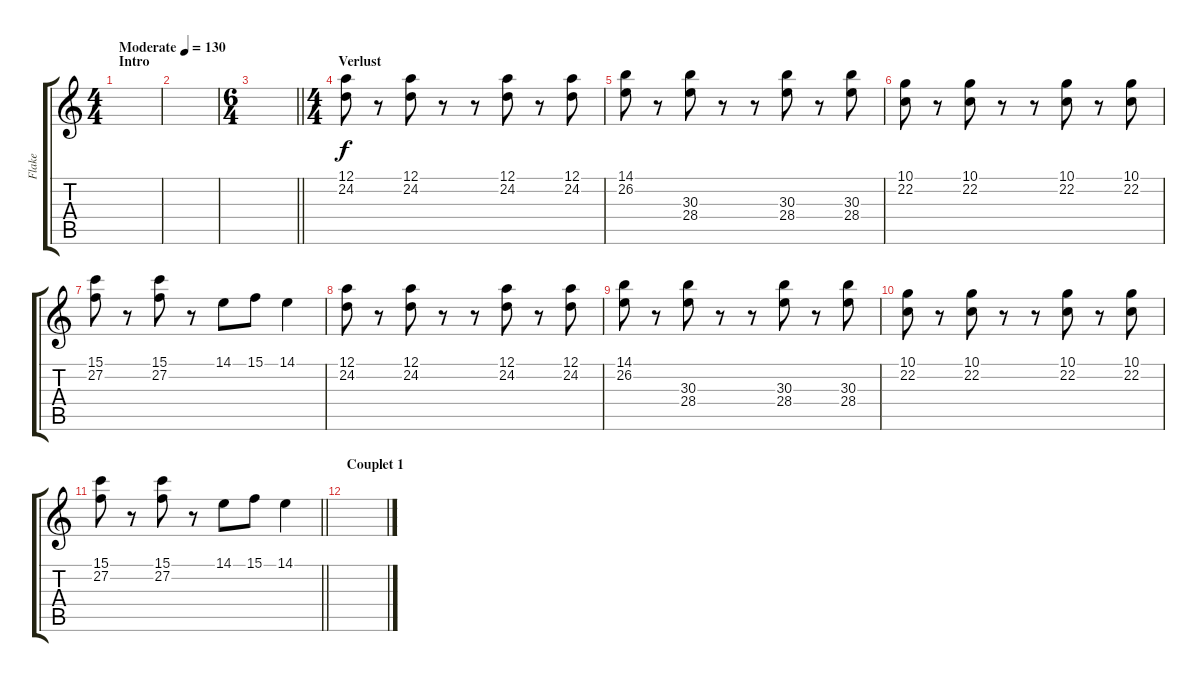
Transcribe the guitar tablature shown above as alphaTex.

\track ("Flake" "Flake") {instrument pad1newage}
\staff {score tabs}
\tuning (D4 A3 F3 C3 G2 C2) {hide}
\ts (4 4)
\section ("" "Intro")
\tempo (130 "Moderate")
\clef g2
\ks c
|
|
\ts (6 4)
\barLineRight lightlight
|
\ts (4 4)
\section ("" "Verlust")
(12.1 24.2).8 r.8 (12.1 24.2).8 r.8 r.8 (12.1 24.2).8 r.8 (12.1 24.2).8 |
(14.1 26.2).8 r.8 (30.3 28.4).8 r.8 r.8 (30.3 28.4).8 r.8 (30.3 28.4).8 |
(10.1 22.2).8 r.8 (10.1 22.2).8 r.8 r.8 (10.1 22.2).8 r.8 (10.1 22.2).8 |
(15.1 27.2).8 r.8 (15.1 27.2).8 r.8 14.1.8 15.1.8 14.1.4 |
(12.1 24.2).8 r.8 (12.1 24.2).8 r.8 r.8 (12.1 24.2).8 r.8 (12.1 24.2).8 |
(14.1 26.2).8 r.8 (30.3 28.4).8 r.8 r.8 (30.3 28.4).8 r.8 (30.3 28.4).8 |
(10.1 22.2).8 r.8 (10.1 22.2).8 r.8 r.8 (10.1 22.2).8 r.8 (10.1 22.2).8 |
\barLineRight lightlight
(15.1 27.2).8 r.8 (15.1 27.2).8 r.8 14.1.8 15.1.8 14.1.4 |
\section ("" "Couplet 1")
